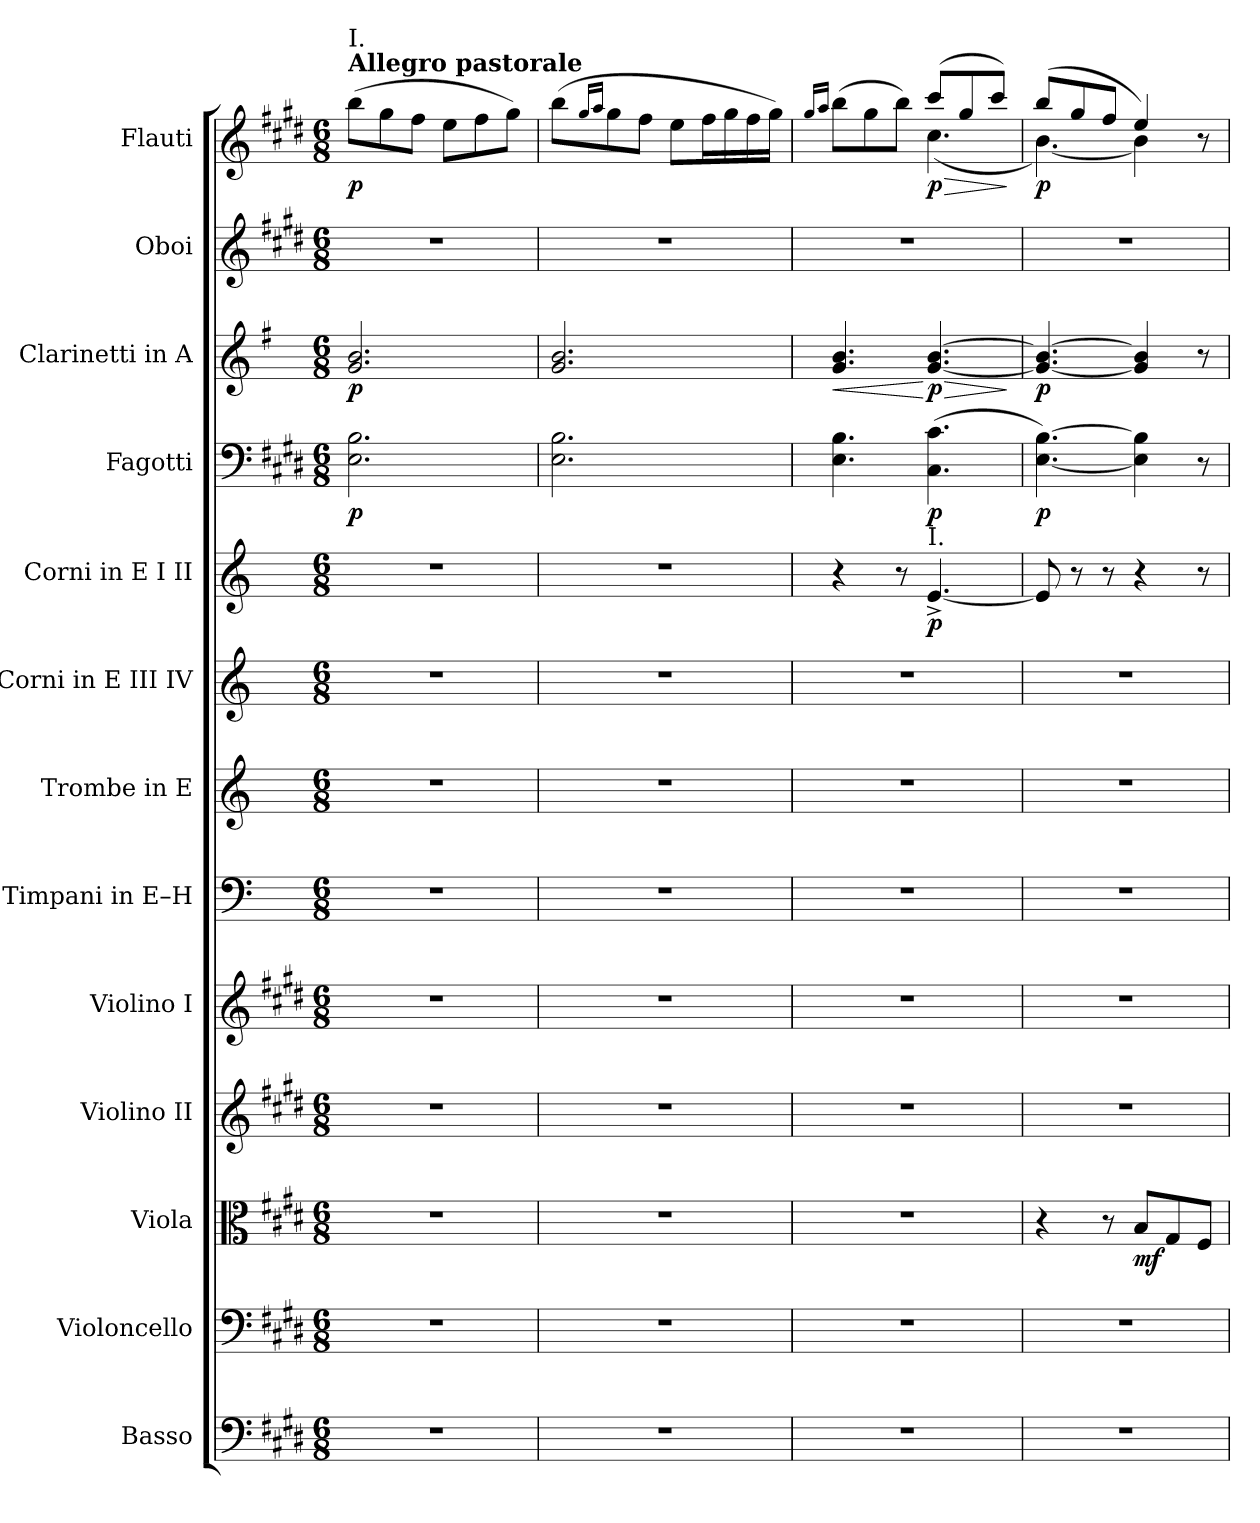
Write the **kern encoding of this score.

**kern	**kern	**kern	**dynam	**kern	**kern	**kern	**kern	**kern	**kern	**dynam	**kern	**dynam	**kern	**dynam	**kern	**kern	**dynam
*part13	*part12	*part11	*part11	*part10	*part9	*part8	*part7	*part6	*part5	*part5	*part4	*part4	*part3	*part3	*part2	*part1	*part1
*staff13	*staff12	*staff11	*staff11	*staff10	*staff9	*staff8	*staff7	*staff6	*staff5	*staff5	*staff4	*staff4	*staff3	*staff3	*staff2	*staff1	*staff1
*I"Basso	*I"Violoncello	*I"Viola	*	*I"Violino II	*I"Violino I	*I"Timpani in E–H	*I"Trombe in E	*I"Corni in E III IV	*I"Corni in E I II	*	*I"Fagotti	*	*I"Clarinetti in A	*	*I"Oboi	*I"Flauti	*
*	*	*	*	*	*	*I'Timp.	*I'Tr.	*I'Cor. III IV	*I'Cor. I II	*	*I'Fag.	*	*I'Cl.	*	*I'Ob.	*I'Fl.	*
*clefF4	*clefF4	*clefC3	*	*clefG2	*clefG2	*clefF4	*clefG2	*clefG2	*clefG2	*	*clefF4	*	*clefG2	*	*clefG2	*clefG2	*
*ITrd7c12	*	*	*	*	*	*	*ITrd-2c-4	*ITrd5c8	*ITrd5c8	*	*	*	*ITrd2c3	*	*	*	*
*k[f#c#g#d#]	*k[f#c#g#d#]	*k[f#c#g#d#]	*	*k[f#c#g#d#]	*k[f#c#g#d#]	*k[]	*k[f#c#g#d#]	*k[f#c#g#d#]	*k[f#c#g#d#]	*	*k[f#c#g#d#]	*	*k[f#c#g#d#]	*	*k[f#c#g#d#]	*k[f#c#g#d#]	*
*M6/8	*M6/8	*M6/8	*	*M6/8	*M6/8	*M6/8	*M6/8	*M6/8	*M6/8	*	*M6/8	*	*M6/8	*	*M6/8	*M6/8	*
=1	=1	=1	=1	=1	=1	=1	=1	=1	=1	=1	=1	=1	=1	=1	=1	=1	=1
!	!	!	!	!	!	!	!	!	!	!	!	!	!	!	!	!LO:TX:a:B:t=Allegro pastorale	!
!	!	!	!	!	!	!	!	!	!	!	!	!	!	!	!	!LO:TX:a:t=I.	!
!	!	!	!	!	!	!	!	!	!	!	!	!LO:DY:b	!	!LO:DY:b	!	!	!LO:DY:b
2.r	2.r	2.r	.	2.r	2.r	2.r	2.r	2.r	2.r	.	2.E\ 2.B\	p	2.e/ 2.g#/	p	2.r	(>8bb\L	p
.	.	.	.	.	.	.	.	.	.	.	.	.	.	.	.	8gg#\	.
.	.	.	.	.	.	.	.	.	.	.	.	.	.	.	.	8ff#\J	.
.	.	.	.	.	.	.	.	.	.	.	.	.	.	.	.	8ee\L	.
.	.	.	.	.	.	.	.	.	.	.	.	.	.	.	.	8ff#\	.
.	.	.	.	.	.	.	.	.	.	.	.	.	.	.	.	8gg#\J)	.
=2	=2	=2	=2	=2	=2	=2	=2	=2	=2	=2	=2	=2	=2	=2	=2	=2	=2
2.r	2.r	2.r	.	2.r	2.r	2.r	2.r	2.r	2.r	.	2.E\ 2.B\	.	2.e/ 2.g#/	.	2.r	(>8bb\L	.
.	.	.	.	.	.	.	.	.	.	.	.	.	.	.	.	16qgg#/LL	.
.	.	.	.	.	.	.	.	.	.	.	.	.	.	.	.	16qaa/JJ	.
.	.	.	.	.	.	.	.	.	.	.	.	.	.	.	.	8gg#\	.
.	.	.	.	.	.	.	.	.	.	.	.	.	.	.	.	8ff#\J	.
.	.	.	.	.	.	.	.	.	.	.	.	.	.	.	.	8ee\L	.
.	.	.	.	.	.	.	.	.	.	.	.	.	.	.	.	16ff#\L	.
.	.	.	.	.	.	.	.	.	.	.	.	.	.	.	.	16gg#\	.
.	.	.	.	.	.	.	.	.	.	.	.	.	.	.	.	16ff#\	.
.	.	.	.	.	.	.	.	.	.	.	.	.	.	.	.	16gg#\JJ)	.
=3	=3	=3	=3	=3	=3	=3	=3	=3	=3	=3	=3	=3	=3	=3	=3	=3	=3
.	.	.	.	.	.	.	.	.	.	.	.	.	.	.	.	16qgg#/LL	.
.	.	.	.	.	.	.	.	.	.	.	.	.	.	.	.	16qaa/JJ	.
!	!	!	!	!	!	!	!	!	!	!	!	!	!	!LO:HP:b	!	!	!
*	*	*	*	*	*	*	*	*	*	*	*	*	*	*	*	*^	*
2.r	2.r	2.r	.	2.r	2.r	2.r	2.r	2.r	4r	.	4.E\ 4.B\	.	4.e/ 4.g#/	<	2.r	(>8bb\L	4.ryy	.
.	.	.	.	.	.	.	.	.	.	.	.	.	.	.	.	8gg#\	.	.
.	.	.	.	.	.	.	.	.	8r	.	.	.	.	.	.	8bb\J)	.	.
!	!	!	!	!	!	!	!	!	!LO:TX:a:t=I.	!	!	!	!	!	!	!	!	!
!	!	!	!	!	!	!	!	!	!	!LO:DY:b	!	!LO:DY:b	!	!LO:HP:n=1:b	!	!	!	!LO:HP:b
!	!	!	!	!	!	!	!	!	!	!	!	!	!	!LO:DY:n=1:b	!	!	!	!LO:DY:n=1:b
.	.	.	.	.	.	.	.	.	[4.G#^/	p	(>4.C#\ 4.c#\	p	[4.e/ [4.g#/	[ > p	.	(>8ccc#/L	(<4.cc#\	> p
.	.	.	.	.	.	.	.	.	.	.	.	.	.	.	.	8gg#/	.	.
.	.	.	.	.	.	.	.	.	.	.	.	.	.	.	.	8ccc#/J)	.	.
*	*	*	*	*	*	*	*	*	*	*	*	*	*	*	*	*v	*v	*
.	.	.	.	.	.	.	.	.	.	.	.	.	.	]	.	.	]
=4	=4	=4	=4	=4	=4	=4	=4	=4	=4	=4	=4	=4	=4	=4	=4	=4	=4
*	*	*	*	*	*	*	*	*	*	*	*	*	*	*	*	*^	*
!	!	!	!	!	!	!	!	!	!	!	!	!LO:DY:b	!	!LO:DY:b	!	!	!	!LO:DY:b
2.r	2.r	4r	.	2.r	2.r	2.r	2.r	2.r	8G#/]	.	[4.E\ [4.B\)	p	4.e/_ 4.g#/_	p	2.r	(>8bb/L	[4.b\)	p
.	.	.	.	.	.	.	.	.	8r	.	.	.	.	.	.	8gg#/	.	.
.	.	8r	.	.	.	.	.	.	8r	.	.	.	.	.	.	8ff#/J	.	.
!	!	!	!LO:DY:b	!	!	!	!	!	!	!	!	!	!	!	!	!	!	!
.	.	8B/L	mf	.	.	.	.	.	4r	.	4E\] 4B\]	.	4e/] 4g#/]	.	.	4ee/)	4b\]	.
.	.	8G#/	.	.	.	.	.	.	.	.	.	.	.	.	.	.	.	.
.	.	8F#/J	.	.	.	.	.	.	8r	.	8r	.	8r	.	.	8r	8ryy	.
*	*	*	*	*	*	*	*	*	*	*	*	*	*	*	*	*v	*v	*
=	=	=	=	=	=	=	=	=	=	=	=	=	=	=	=	=	=
*-	*-	*-	*-	*-	*-	*-	*-	*-	*-	*-	*-	*-	*-	*-	*-	*-	*-
